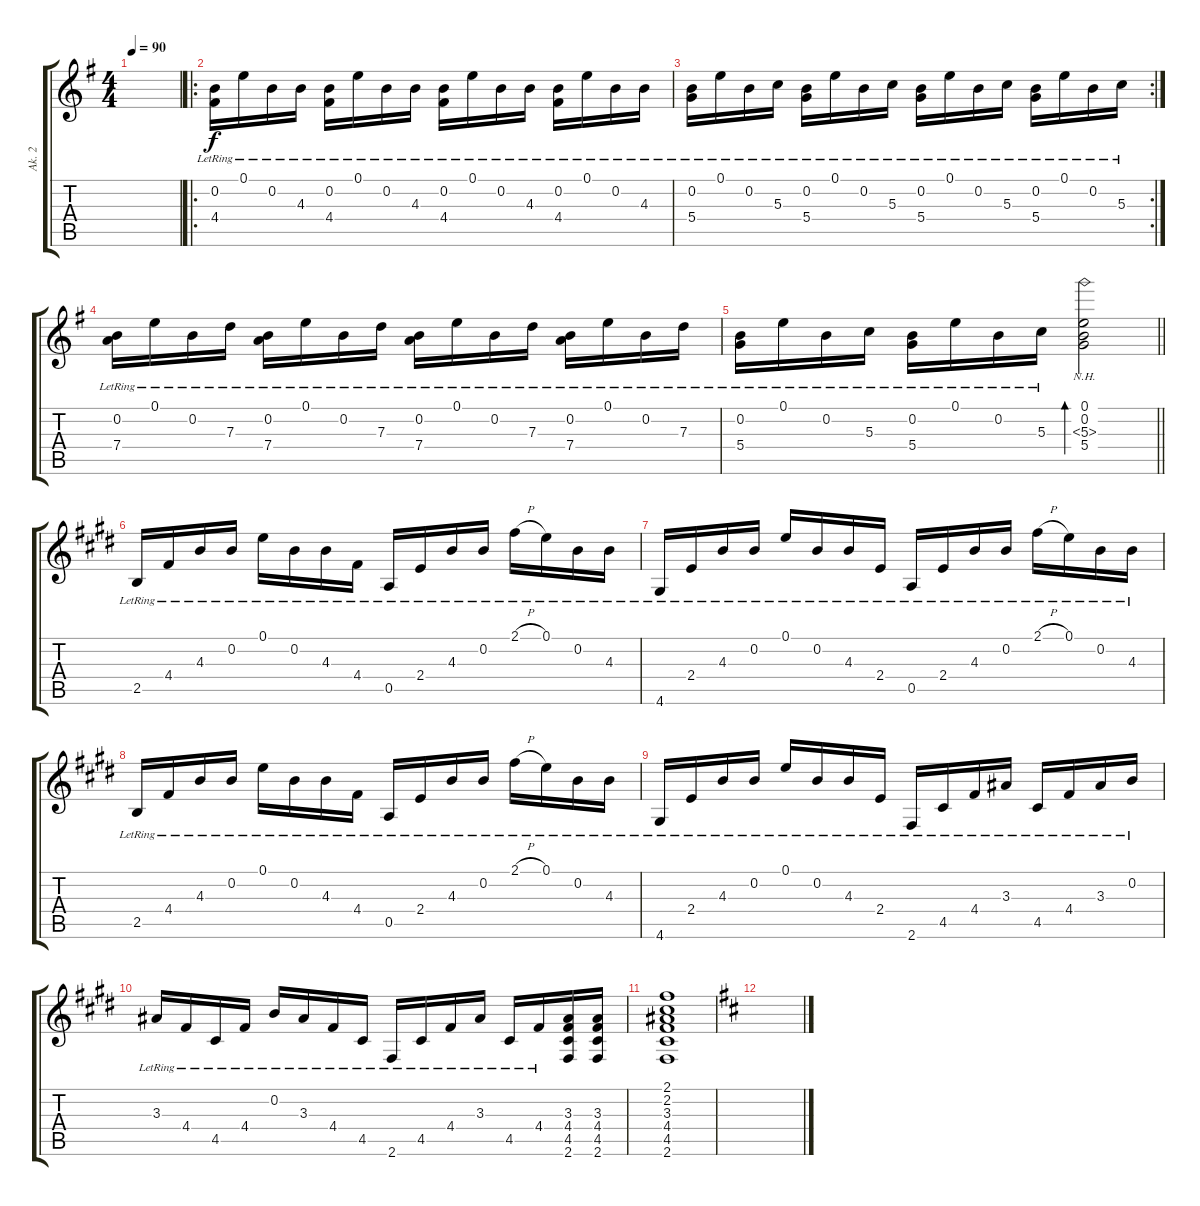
\track ("Ak. 2" "Ak. 2") {instrument acousticguitarsteel}
\staff {score tabs}
\tuning (E4 B3 G3 D3 A2 E2) {hide}
\ts (4 4)
\tempo 90
\clef g2
\ks g
|
\ro
(0.2{lr} 4.4{lr}).16 0.1{lr}.16 0.2{lr}.16 4.3{lr}.16 (0.2{lr} 4.4{lr}).16 0.1{lr}.16 0.2{lr}.16 4.3{lr}.16 (0.2{lr} 4.4{lr}).16 0.1{lr}.16 0.2{lr}.16 4.3{lr}.16 (0.2{lr} 4.4{lr}).16 0.1{lr}.16 0.2{lr}.16 4.3{lr}.16 |
\rc 2
(0.2{lr} 5.4{lr}).16 0.1{lr}.16 0.2{lr}.16 5.3{lr}.16 (0.2{lr} 5.4{lr}).16 0.1{lr}.16 0.2{lr}.16 5.3{lr}.16 (0.2{lr} 5.4{lr}).16 0.1{lr}.16 0.2{lr}.16 5.3{lr}.16 (0.2{lr} 5.4{lr}).16 0.1{lr}.16 0.2{lr}.16 5.3{lr}.16 |
(0.2{lr} 7.4{lr}).16 0.1{lr}.16 0.2{lr}.16 7.3{lr}.16 (0.2{lr} 7.4{lr}).16 0.1{lr}.16 0.2{lr}.16 7.3{lr}.16 (0.2{lr} 7.4{lr}).16 0.1{lr}.16 0.2{lr}.16 7.3{lr}.16 (0.2{lr} 7.4{lr}).16 0.1{lr}.16 0.2{lr}.16 7.3{lr}.16 |
\barLineRight lightlight
(0.2{lr} 5.4{lr}).16 0.1{lr}.16 0.2{lr}.16 5.3{lr}.16 (0.2{lr} 5.4{lr}).16 0.1{lr}.16 0.2{lr}.16 5.3{lr}.16 (0.1 0.2 5.3{nh} 5.4).2{bd 120} |
\ks e
2.5{lr}.16 4.4{lr}.16 4.3{lr}.16 0.2{lr}.16 0.1{lr}.16 0.2{lr}.16 4.3{lr}.16 4.4{lr}.16 0.5{lr}.16 2.4{lr}.16 4.3{lr}.16 0.2{lr}.16 2.1{h lr}.16 0.1{lr}.16 0.2{lr}.16 4.3{lr}.16 |
4.6{lr}.16 2.4{lr}.16 4.3{lr}.16 0.2{lr}.16 0.1{lr}.16 0.2{lr}.16 4.3{lr}.16 2.4{lr}.16 0.5{lr}.16 2.4{lr}.16 4.3{lr}.16 0.2{lr}.16 2.1{h lr}.16 0.1{lr}.16 0.2{lr}.16 4.3{lr}.16 |
2.5{lr}.16 4.4{lr}.16 4.3{lr}.16 0.2{lr}.16 0.1{lr}.16 0.2{lr}.16 4.3{lr}.16 4.4{lr}.16 0.5{lr}.16 2.4{lr}.16 4.3{lr}.16 0.2{lr}.16 2.1{h lr}.16 0.1{lr}.16 0.2{lr}.16 4.3{lr}.16 |
4.6{lr}.16 2.4{lr}.16 4.3{lr}.16 0.2{lr}.16 0.1{lr}.16 0.2{lr}.16 4.3{lr}.16 2.4{lr}.16 2.6{lr}.16 4.5{lr}.16 4.4{lr}.16 3.3{lr}.16 4.5{lr}.16 4.4{lr}.16 3.3{lr}.16 0.2{lr}.16 |
3.3{lr}.16 4.4{lr}.16 4.5{lr}.16 4.4{lr}.16 0.2{lr}.16 3.3{lr}.16 4.4{lr}.16 4.5{lr}.16 2.6{lr}.16 4.5{lr}.16 4.4{lr}.16 3.3{lr}.16 4.5{lr}.16 4.4{lr}.16 (3.3 4.4 4.5 2.6).16 (3.3 4.4 4.5 2.6).16 |
(2.1 2.2 3.3 4.4 4.5 2.6).1 |
\ks d
